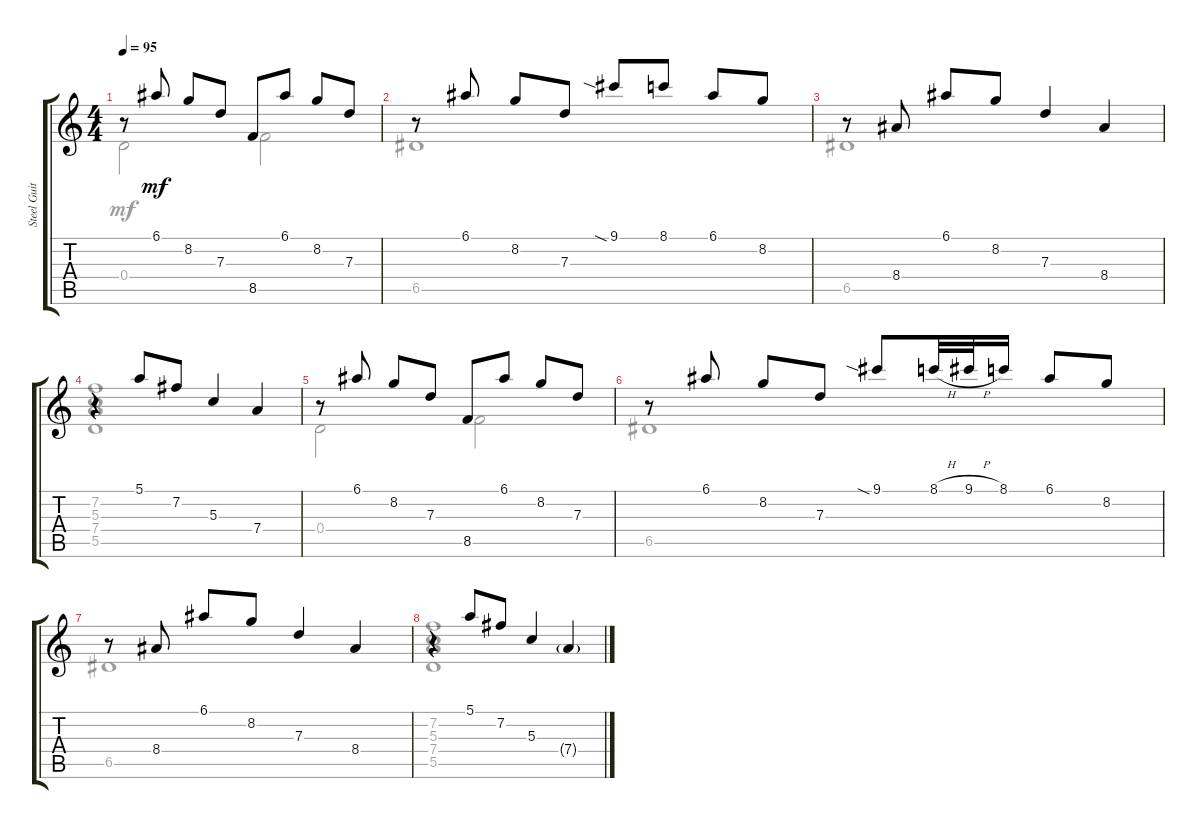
\track ("Steel Guitar" "Steel Guit") {instrument acousticguitarsteel}
\staff {score tabs}
\tuning (E4 B3 G3 D3 A2 E2) {hide}
\voice
\ts (4 4)
\tempo 95
\clef g2
\ks c
r.8{dy mf instrument acousticguitarsteel} 6.1.8 8.2.8 7.3.8 8.5.8 6.1.8 8.2.8 7.3.8 |
r.8 6.1.8 8.2.8 7.3.8 9.1{sia}.8 8.1.8 6.1.8 8.2.8 |
r.8 8.4.8 6.1.8 8.2.8 7.3.4 8.4.4 |
r.4 5.1.8 7.2.8 5.3.4 7.4.4 |
r.8 6.1.8 8.2.8 7.3.8 8.5.8 6.1.8 8.2.8 7.3.8 |
r.8 6.1.8 8.2.8 7.3.8 9.1{sia}.8 8.1{h}.32 9.1{h}.32 8.1.16 6.1.8 8.2.8 |
r.8 8.4.8 6.1.8 8.2.8 7.3.4 8.4.4 |
r.4 5.1.8 7.2.8 5.3.4 7.4{g}.4
\voice
\clef g2
\ottava regular
\simile none
\ks c
0.4.2{dy mf} 8.5.2 |
6.5.1 |
6.5.1 |
(7.2 5.3 7.4 5.5).1 |
0.4.2 8.5.2 |
6.5.1 |
6.5.1 |
(7.2 5.3 7.4 5.5).1
